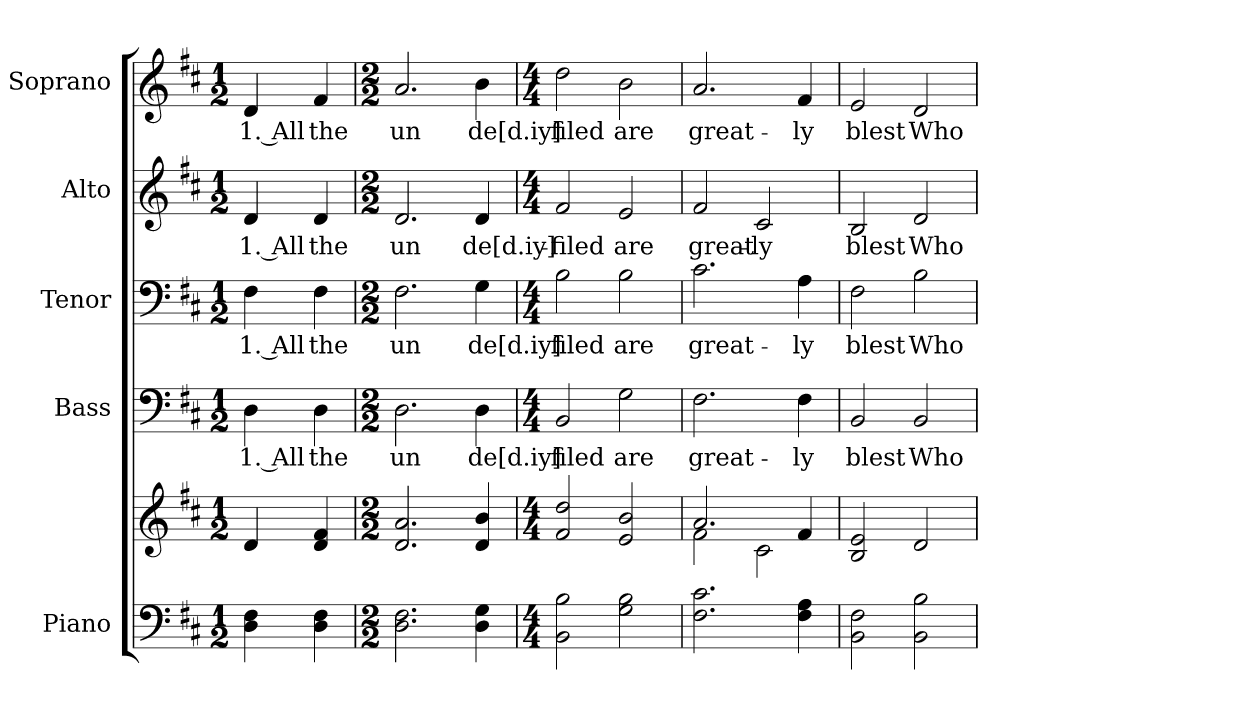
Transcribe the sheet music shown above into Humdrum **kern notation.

**kern	**kern	**kern	**text	**kern	**text	**kern	**text	**kern	**text
*part5	*part5	*part4	*part4	*part3	*part3	*part2	*part2	*part1	*part1
*staff6	*staff5	*staff4	*staff4	*staff3	*staff3	*staff2	*staff2	*staff1	*staff1
*I"Piano	*	*I"Bass	*	*I"Tenor	*	*I"Alto	*	*I"Soprano	*
*I'Pno.	*	*I'B.	*	*I'T.	*	*I'A.	*	*I'S.	*
!!LO:PB:g=z
*clefF4	*clefG2	*clefF4	*	*clefF4	*	*clefG2	*	*clefG2	*
*k[f#c#]	*k[f#c#]	*k[f#c#]	*	*k[f#c#]	*	*k[f#c#]	*	*k[f#c#]	*
*D:	*D:	*D:	*	*D:	*	*D:	*	*D:	*
*M1/2	*M1/2	*M1/2	*	*M1/2	*	*M1/2	*	*M1/2	*
*MM180	*MM180	*MM180	*	*MM180	*	*MM180	*	*MM180	*
=1	=1	=1	=1	=1	=1	=1	=1	=1	=1
!	!	!	!LO:LY:b:color=#000000	!	!	!	!	!	!
!	!	!	!	!	!LO:LY:b:color=#000000	!	!	!	!
!	!	!	!	!	!	!	!LO:LY:b:color=#000000	!	!
!	!	!	!	!	!	!	!	!	!LO:LY:b:color=#000000
4Di\ 4F#i	4di/	4Di\	1. All	4F#i\	1. All	4di/	1. All	4di/	1. All
!	!	!	!LO:LY:b:color=#000000	!	!	!	!	!	!
!	!	!	!	!	!LO:LY:b:color=#000000	!	!	!	!
!	!	!	!	!	!	!	!LO:LY:b:color=#000000	!	!
!	!	!	!	!	!	!	!	!	!LO:LY:b:color=#000000
4Di\ 4F#i	4di/ 4f#i	4Di\	the	4F#i\	the	4di/	the	4f#i/	the
=2	=2	=2	=2	=2	=2	=2	=2	=2	=2
*M2/2	*M2/2	*M2/2	*	*M2/2	*	*M2/2	*	*M2/2	*
!	!	!	!LO:LY:b:color=#000000	!	!	!	!	!	!
!	!	!	!	!	!LO:LY:b:color=#000000	!	!	!	!
!	!	!	!	!	!	!	!LO:LY:b:color=#000000	!	!
!	!	!	!	!	!	!	!	!	!LO:LY:b:color=#000000
2.Di\ 2.F#i	2.di/ 2.ai	2.Di\	un	2.F#i\	un	2.di/	un	2.ai/	un
!	!	!	!LO:LY:b:color=#000000	!	!	!	!	!	!
!	!	!	!	!	!LO:LY:b:color=#000000	!	!	!	!
!	!	!	!	!	!	!	!LO:LY:b:color=#000000	!	!
!	!	!	!	!	!	!	!	!	!LO:LY:b:color=#000000
4Di\ 4Gi	4di/ 4bi	4Di\	de[d.iy]	4Gi\	de[d.iy]	4di/	de[d.iy]-	4bi\	de[d.iy]
=3	=3	=3	=3	=3	=3	=3	=3	=3	=3
*M4/4	*M4/4	*M4/4	*	*M4/4	*	*M4/4	*	*M4/4	*
!	!	!	!LO:LY:b:color=#000000	!	!	!	!	!	!
!	!	!	!	!	!LO:LY:b:color=#000000	!	!	!	!
!	!	!	!	!	!	!	!LO:LY:b:color=#000000	!	!
!	!	!	!	!	!	!	!	!	!LO:LY:b:color=#000000
2BBi\ 2Bi	2f#i/ 2ddi	2BBi/	filed	2Bi\	filed	2f#i/	-filed	2ddi\	filed
!	!	!	!LO:LY:b:color=#000000	!	!	!	!	!	!
!	!	!	!	!	!LO:LY:b:color=#000000	!	!	!	!
!	!	!	!	!	!	!	!LO:LY:b:color=#000000	!	!
!	!	!	!	!	!	!	!	!	!LO:LY:b:color=#000000
2Gi\ 2Bi	2ei/ 2bi	2Gi\	are	2Bi\	are	2ei/	are	2bi\	are
=4	=4	=4	=4	=4	=4	=4	=4	=4	=4
*	*^	*	*	*	*	*	*	*	*
!	!	!	!	!LO:LY:b:color=#000000	!	!	!	!	!	!
!	!	!	!	!	!	!LO:LY:b:color=#000000	!	!	!	!
!	!	!	!	!	!	!	!	!LO:LY:b:color=#000000	!	!
!	!	!	!	!	!	!	!	!	!	!LO:LY:b:color=#000000
2.F#i\ 2.c#i	2.ai/	2f#i\	2.F#i\	great-	2.c#i\	great-	2f#i/	great-	2.ai/	great-
!	!	!	!	!	!	!	!	!LO:LY:b:color=#000000	!	!
.	.	2c#i\	.	.	.	.	2c#i/	-ly	.	.
!	!	!	!	!LO:LY:b:color=#000000	!	!	!	!	!	!
!	!	!	!	!	!	!LO:LY:b:color=#000000	!	!	!	!
!	!	!	!	!	!	!	!	!	!	!LO:LY:b:color=#000000
4F#i\ 4Ai	4f#i/	.	4F#i\	-ly	4Ai\	-ly	.	.	4f#i/	-ly
*	*v	*v	*	*	*	*	*	*	*	*
=5	=5	=5	=5	=5	=5	=5	=5	=5	=5
!	!	!	!LO:LY:b:color=#000000	!	!	!	!	!	!
!	!	!	!	!	!LO:LY:b:color=#000000	!	!	!	!
!	!	!	!	!	!	!	!LO:LY:b:color=#000000	!	!
!	!	!	!	!	!	!	!	!	!LO:LY:b:color=#000000
2BBi\ 2F#i	2Bi/ 2ei	2BBi/	blest	2F#i\	blest	2Bi/	blest	2ei/	blest
!	!	!	!LO:LY:b:color=#000000	!	!	!	!	!	!
!	!	!	!	!	!LO:LY:b:color=#000000	!	!	!	!
!	!	!	!	!	!	!	!LO:LY:b:color=#000000	!	!
!	!	!	!	!	!	!	!	!	!LO:LY:b:color=#000000
2BBi\ 2Bi	2di/	2BBi/	Who	2Bi\	Who	2di/	Who	2di/	Who
=	=	=	=	=	=	=	=	=	=
*-	*-	*-	*-	*-	*-	*-	*-	*-	*-
